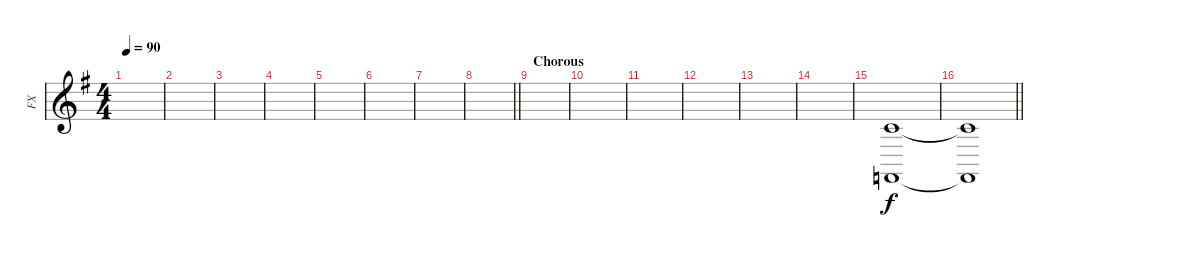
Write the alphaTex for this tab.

\track ("FX" "FX") {instrument synthbrass2}
\staff {score}
\tuning (E4 B3 G3 D3 A2 E2) {hide}
\ts (4 4)
\tempo 90
\clef g2
\ks eminor
|
|
|
|
|
|
|
\barLineRight lightlight
|
\section ("" "Chorous")
|
|
|
|
|
|
(1.2 1.6).1 |
\barLineRight lightlight
(1.2{t} 1.6{t}).1
